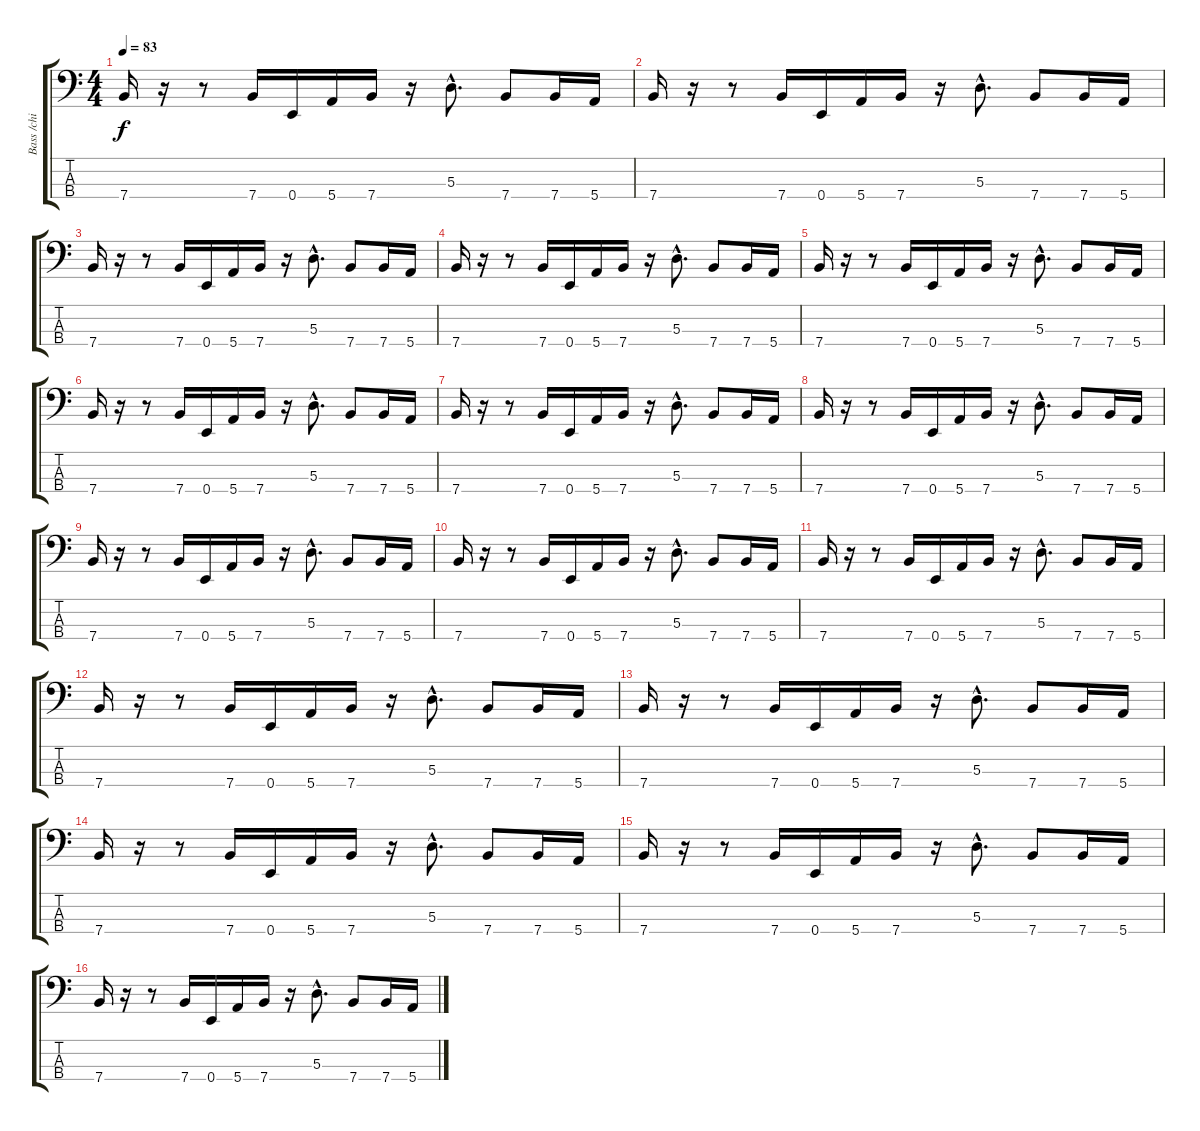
\track ("Bass /chi Cheng" "Bass /chi ") {instrument electricbassfinger}
\staff {score tabs}
\tuning (G2 D2 A1 E1) {hide}
\ts (4 4)
\tempo 83
\clef f4
\ks c
7.4.16{dy f} r.16 r.8 7.4.16 0.4.16 5.4.16 7.4.16 r.16 5.3{hac}.8{d} 7.4.8 7.4.16 5.4.16 |
7.4.16 r.16 r.8 7.4.16 0.4.16 5.4.16 7.4.16 r.16 5.3{hac}.8{d} 7.4.8 7.4.16 5.4.16 |
7.4.16 r.16 r.8 7.4.16 0.4.16 5.4.16 7.4.16 r.16 5.3{hac}.8{d} 7.4.8 7.4.16 5.4.16 |
7.4.16 r.16 r.8 7.4.16 0.4.16 5.4.16 7.4.16 r.16 5.3{hac}.8{d} 7.4.8 7.4.16 5.4.16 |
7.4.16 r.16 r.8 7.4.16 0.4.16 5.4.16 7.4.16 r.16 5.3{hac}.8{d} 7.4.8 7.4.16 5.4.16 |
7.4.16 r.16 r.8 7.4.16 0.4.16 5.4.16 7.4.16 r.16 5.3{hac}.8{d} 7.4.8 7.4.16 5.4.16 |
7.4.16 r.16 r.8 7.4.16 0.4.16 5.4.16 7.4.16 r.16 5.3{hac}.8{d} 7.4.8 7.4.16 5.4.16 |
7.4.16 r.16 r.8 7.4.16 0.4.16 5.4.16 7.4.16 r.16 5.3{hac}.8{d} 7.4.8 7.4.16 5.4.16 |
7.4.16 r.16 r.8 7.4.16 0.4.16 5.4.16 7.4.16 r.16 5.3{hac}.8{d} 7.4.8 7.4.16 5.4.16 |
7.4.16 r.16 r.8 7.4.16 0.4.16 5.4.16 7.4.16 r.16 5.3{hac}.8{d} 7.4.8 7.4.16 5.4.16 |
7.4.16 r.16 r.8 7.4.16 0.4.16 5.4.16 7.4.16 r.16 5.3{hac}.8{d} 7.4.8 7.4.16 5.4.16 |
7.4.16 r.16 r.8 7.4.16 0.4.16 5.4.16 7.4.16 r.16 5.3{hac}.8{d} 7.4.8 7.4.16 5.4.16 |
7.4.16{volume 10} r.16 r.8 7.4.16 0.4.16 5.4.16 7.4.16 r.16 5.3{hac}.8{d} 7.4.8 7.4.16 5.4.16 |
7.4.16 r.16 r.8 7.4.16 0.4.16 5.4.16 7.4.16 r.16 5.3{hac}.8{d} 7.4.8 7.4.16 5.4.16 |
7.4.16{volume 7} r.16 r.8 7.4.16 0.4.16 5.4.16 7.4.16 r.16 5.3{hac}.8{d} 7.4.8 7.4.16 5.4.16 |
7.4.16 r.16 r.8 7.4.16 0.4.16 5.4.16 7.4.16 r.16 5.3{hac}.8{d} 7.4.8 7.4.16 5.4.16
